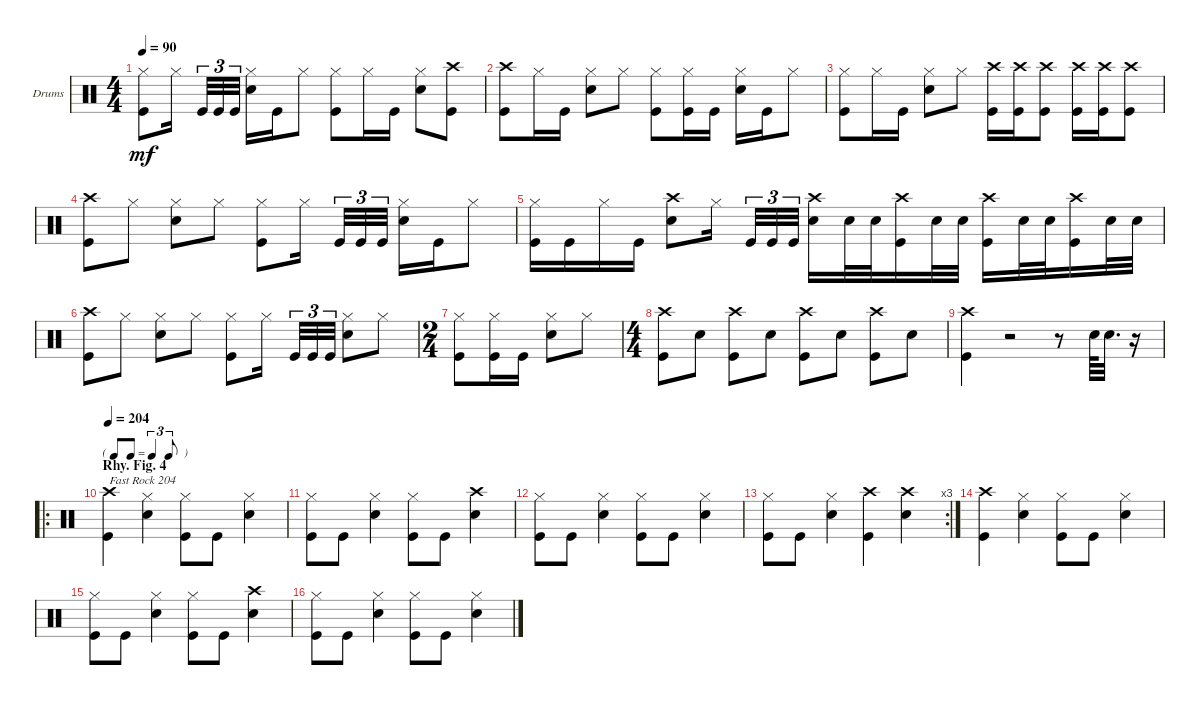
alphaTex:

\bracketExtendMode groupsimilarinstruments
\firstSystemTrackNameOrientation horizontal
\otherSystemsTrackNameOrientation horizontal
\track ("Drumkit" "Drums") {instrument percussion}
\staff {score}
\articulation defaults
\ts (4 4)
\tempo 90
\clef neutral
\ks c
("Hi-Hat (closed)" "Kick (hit)").8{dy mf} "Hi-Hat (closed)".16 "Kick (hit)".32{tu (3 2)} "Kick (hit)".32{tu (3 2)} "Kick (hit)".32{tu (3 2)} ("Snare (hit) 2" "Hi-Hat (closed)").16 "Kick (hit)".16 "Hi-Hat (closed)".8 ("Hi-Hat (closed)" "Kick (hit)").8 "Hi-Hat (closed)".16 "Kick (hit)".16 ("Snare (hit) 2" "Hi-Hat (closed)").8 ("Crash high (hit)" "Kick (hit)").8 |
("Kick (hit)" "Crash high (hit)").8 "Hi-Hat (closed)".16 "Kick (hit)".16 ("Snare (hit) 2" "Hi-Hat (closed)").8 "Hi-Hat (closed)".8 ("Hi-Hat (closed)" "Kick (hit)").8 ("Hi-Hat (closed)" "Kick (hit)").16 "Kick (hit)".16 ("Snare (hit) 2" "Hi-Hat (closed)").16 "Kick (hit)".16 "Hi-Hat (closed)".8 |
("Hi-Hat (closed)" "Kick (hit)").8 "Hi-Hat (closed)".16 "Kick (hit)".16 ("Snare (hit) 2" "Hi-Hat (closed)").8 "Hi-Hat (closed)".8 ("Kick (hit)" "Crash high (hit)").16 ("Kick (hit)" "Crash high (hit)").16 ("Kick (hit)" "Crash high (hit)").8 ("Kick (hit)" "Crash high (hit)").16 ("Kick (hit)" "Crash high (hit)").16 ("Kick (hit)" "Crash high (hit)").8 |
("Crash high (hit)" "Kick (hit)").8 "Hi-Hat (closed)".8 ("Snare (hit) 2" "Hi-Hat (closed)").8 "Hi-Hat (closed)".8 ("Hi-Hat (closed)" "Kick (hit)").8 "Hi-Hat (closed)".16 "Kick (hit)".32{tu (3 2)} "Kick (hit)".32{tu (3 2)} "Kick (hit)".32{tu (3 2)} ("Snare (hit) 2" "Hi-Hat (closed)").16 "Kick (hit)".16 "Hi-Hat (closed)".8 |
("Hi-Hat (closed)" "Kick (hit)").16 "Kick (hit)".16 "Hi-Hat (closed)".16 "Kick (hit)".16 ("Crash high (hit)" "Snare (hit) 2").8 "Hi-Hat (closed)".16 "Kick (hit)".32{tu (3 2)} "Kick (hit)".32{tu (3 2)} "Kick (hit)".32{tu (3 2)} ("Snare (hit) 2" "Crash high (hit)").16 "Snare (hit) 2".32 "Snare (hit) 2".32 ("Crash high (hit)" "Kick (hit)").16 "Snare (hit) 2".32 "Snare (hit) 2".32 ("Crash high (hit)" "Kick (hit)").16 "Snare (hit) 2".32 "Snare (hit) 2".32 ("Crash high (hit)" "Kick (hit)").16 "Snare (hit) 2".32 "Snare (hit) 2".32 |
("Kick (hit)" "Crash high (hit)").8 "Hi-Hat (closed)".8 ("Snare (hit) 2" "Hi-Hat (closed)").8 "Hi-Hat (closed)".8 ("Hi-Hat (closed)" "Kick (hit)").8 "Hi-Hat (closed)".16 "Kick (hit)".32{tu (3 2)} "Kick (hit)".32{tu (3 2)} "Kick (hit)".32{tu (3 2)} ("Hi-Hat (closed)" "Snare (hit) 2").8 "Hi-Hat (closed)".8 |
\ts (2 4)
\beaming (8 2 2)
("Kick (hit)" "Hi-Hat (closed)").8 ("Kick (hit)" "Hi-Hat (closed)").16 "Kick (hit)".16 ("Snare (hit) 2" "Hi-Hat (closed)").8 "Hi-Hat (closed)".8 |
\ts (4 4)
\beaming (8 2 2 2 2)
("Kick (hit)" "Crash high (hit)").8 "Snare (hit) 2".8 ("Kick (hit)" "Crash high (hit)").8 "Snare (hit) 2".8 ("Kick (hit)" "Crash high (hit)").8 "Snare (hit) 2".8 ("Kick (hit)" "Crash high (hit)").8 "Snare (hit) 2".8 |
("Kick (hit)" "Crash high (hit)").4 r.2 r.8 "Snare (hit) 2".64 "Snare (hit) 2".32{d} r.16 |
\ro
\tf triplet8th
\section ("" "Rhy. Fig. 4")
\tempo 204
("Kick (hit)" "Crash high (hit)").4{txt "Fast Rock 204"} ("Hi-Hat (closed)" "Snare (hit) 2").4 ("Hi-Hat (closed)" "Kick (hit)").8 "Kick (hit)".8 ("Snare (hit) 2" "Hi-Hat (closed)").4 |
("Hi-Hat (closed)" "Kick (hit)").8 "Kick (hit)".8 ("Snare (hit) 2" "Hi-Hat (closed)").4 ("Hi-Hat (closed)" "Kick (hit)").8 "Kick (hit)".8 ("Crash high (hit)" "Snare (hit) 2").4 |
("Hi-Hat (closed)" "Kick (hit)").8 "Kick (hit)".8 ("Snare (hit) 2" "Hi-Hat (closed)").4 ("Hi-Hat (closed)" "Kick (hit)").8 "Kick (hit)".8 ("Snare (hit) 2" "Hi-Hat (closed)").4 |
\rc 3
("Hi-Hat (closed)" "Kick (hit)").8 "Kick (hit)".8 ("Snare (hit) 2" "Hi-Hat (closed)").4 ("Crash high (hit)" "Kick (hit)").4 ("Crash high (hit)" "Snare (hit) 2").4 |
("Kick (hit)" "Crash high (hit)").4 ("Hi-Hat (closed)" "Snare (hit) 2").4 ("Hi-Hat (closed)" "Kick (hit)").8 "Kick (hit)".8 ("Snare (hit) 2" "Hi-Hat (closed)").4 |
("Hi-Hat (closed)" "Kick (hit)").8 "Kick (hit)".8 ("Snare (hit) 2" "Hi-Hat (closed)").4 ("Hi-Hat (closed)" "Kick (hit)").8 "Kick (hit)".8 ("Crash high (hit)" "Snare (hit) 2").4 |
("Hi-Hat (closed)" "Kick (hit)").8 "Kick (hit)".8 ("Snare (hit) 2" "Hi-Hat (closed)").4 ("Hi-Hat (closed)" "Kick (hit)").8 "Kick (hit)".8 ("Snare (hit) 2" "Hi-Hat (closed)").4
